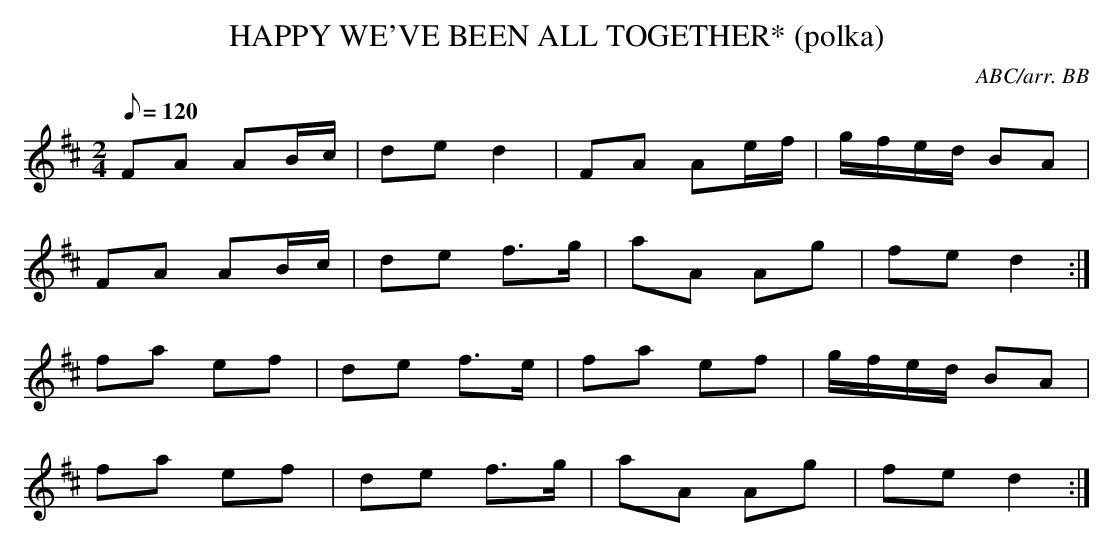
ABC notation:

X:1
T:HAPPY WE'VE BEEN ALL TOGETHER* (polka)
C:ABC/arr. BB
L:1/8
M:2/4
Q:120
K:D
FA AB/c/|de d2|FA Ae/f/|g/f/e/d/ BA|
FA AB/c/|de f>g|aA Ag|fe d2 :|
fa ef|de f>e|fa ef|g/f/e/d/ BA|
fa ef|de f>g|aA Ag|fe d2 :|
